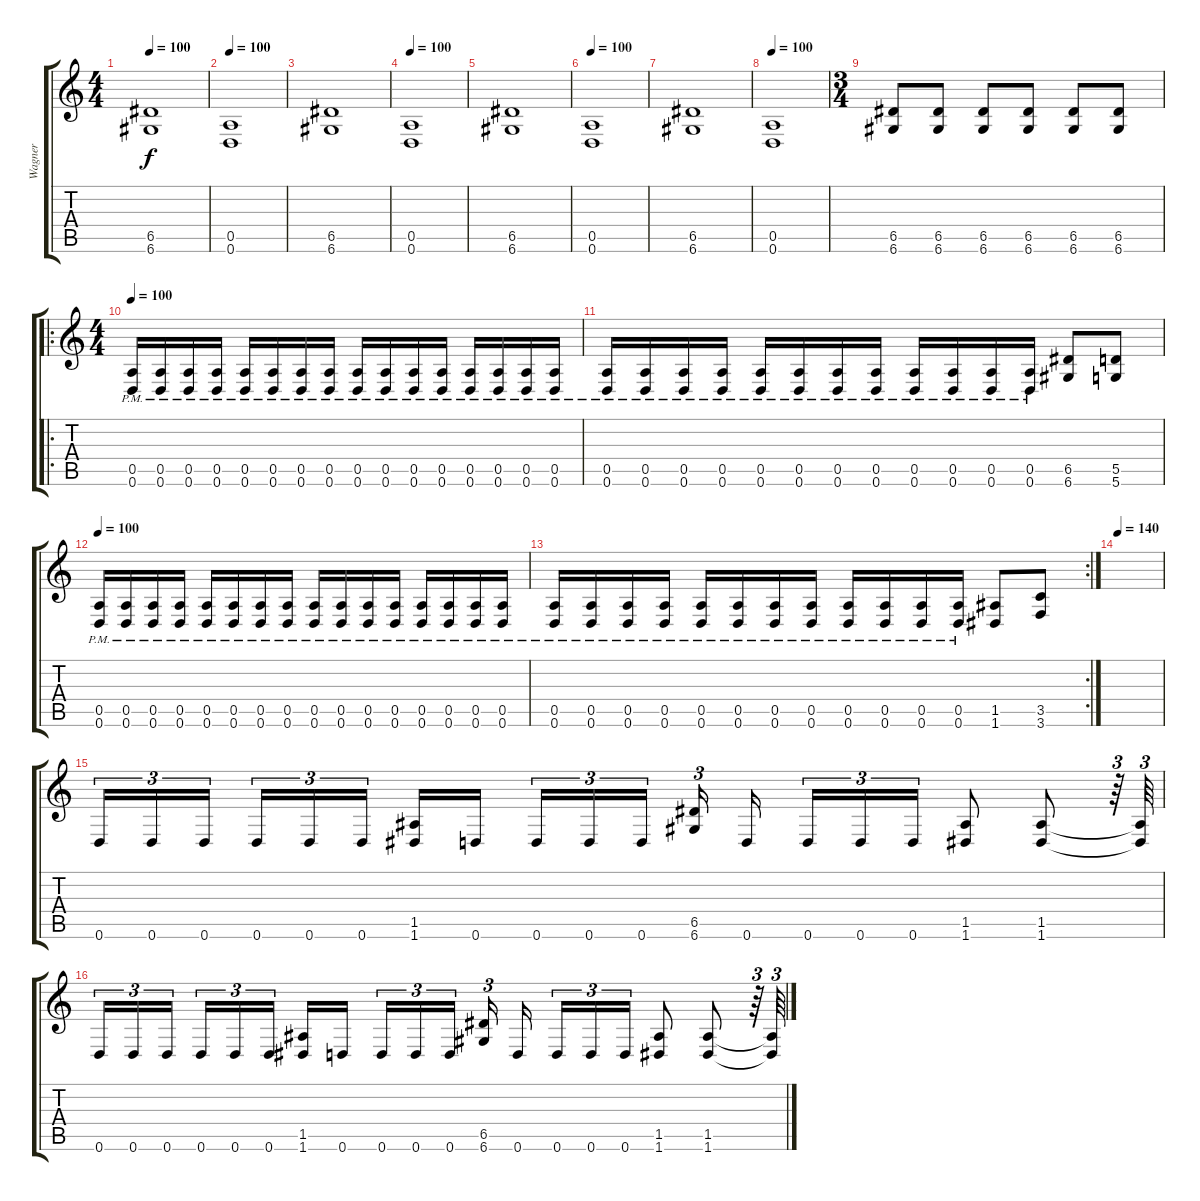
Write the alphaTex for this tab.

\track ("Wagner" "Wagner") {instrument distortionguitar}
\staff {score tabs}
\tuning (E4 B3 G3 D3 A2 D2) {hide}
\ts (4 4)
\tempo 100
\clef g2
\ks c
(6.5 6.6).1{dy f} |
\tempo 100
(0.5 0.6).1 |
(6.5 6.6).1 |
\tempo 100
(0.5 0.6).1 |
(6.5 6.6).1 |
\tempo 100
(0.5 0.6).1 |
(6.5 6.6).1 |
\tempo 100
(0.5 0.6).1 |
\ts (3 4)
(6.5 6.6).8 (6.5 6.6).8 (6.5 6.6).8 (6.5 6.6).8 (6.5 6.6).8 (6.5 6.6).8 |
\ro
\ts (4 4)
\tempo 100
(0.5{pm} 0.6{pm}).16 (0.5{pm} 0.6{pm}).16 (0.5{pm} 0.6{pm}).16 (0.5{pm} 0.6{pm}).16 (0.5{pm} 0.6{pm}).16 (0.5{pm} 0.6{pm}).16 (0.5{pm} 0.6{pm}).16 (0.5{pm} 0.6{pm}).16 (0.5{pm} 0.6{pm}).16 (0.5{pm} 0.6{pm}).16 (0.5{pm} 0.6{pm}).16 (0.5{pm} 0.6{pm}).16 (0.5{pm} 0.6{pm}).16 (0.5{pm} 0.6{pm}).16 (0.5{pm} 0.6{pm}).16 (0.5{pm} 0.6{pm}).16 |
(0.5{pm} 0.6{pm}).16 (0.5{pm} 0.6{pm}).16 (0.5{pm} 0.6{pm}).16 (0.5{pm} 0.6{pm}).16 (0.5{pm} 0.6{pm}).16 (0.5{pm} 0.6{pm}).16 (0.5{pm} 0.6{pm}).16 (0.5{pm} 0.6{pm}).16 (0.5{pm} 0.6{pm}).16 (0.5{pm} 0.6{pm}).16 (0.5{pm} 0.6{pm}).16 (0.5{pm} 0.6{pm}).16 (6.5 6.6).8 (5.5 5.6).8 |
\tempo 100
(0.5{pm} 0.6{pm}).16 (0.5{pm} 0.6{pm}).16 (0.5{pm} 0.6{pm}).16 (0.5{pm} 0.6{pm}).16 (0.5{pm} 0.6{pm}).16 (0.5{pm} 0.6{pm}).16 (0.5{pm} 0.6{pm}).16 (0.5{pm} 0.6{pm}).16 (0.5{pm} 0.6{pm}).16 (0.5{pm} 0.6{pm}).16 (0.5{pm} 0.6{pm}).16 (0.5{pm} 0.6{pm}).16 (0.5{pm} 0.6{pm}).16 (0.5{pm} 0.6{pm}).16 (0.5{pm} 0.6{pm}).16 (0.5{pm} 0.6{pm}).16 |
\rc 2
(0.5{pm} 0.6{pm}).16 (0.5{pm} 0.6{pm}).16 (0.5{pm} 0.6{pm}).16 (0.5{pm} 0.6{pm}).16 (0.5{pm} 0.6{pm}).16 (0.5{pm} 0.6{pm}).16 (0.5{pm} 0.6{pm}).16 (0.5{pm} 0.6{pm}).16 (0.5{pm} 0.6{pm}).16 (0.5{pm} 0.6{pm}).16 (0.5{pm} 0.6{pm}).16 (0.5{pm} 0.6{pm}).16 (1.5 1.6).8 (3.5 3.6).8 |
\tempo 140
|
0.6.16{tu (3 2)} 0.6.16{tu (3 2)} 0.6.16{tu (3 2)} 0.6.16{tu (3 2)} 0.6.16{tu (3 2)} 0.6.16{tu (3 2)} (1.5 1.6).16 0.6.16 0.6.16{tu (3 2)} 0.6.16{tu (3 2)} 0.6.16{tu (3 2)} (6.5 6.6).16{tu (3 2)} 0.6.16 0.6.16{tu (3 2)} 0.6.16{tu (3 2)} 0.6.16{tu (3 2)} (1.5 1.6).8 (1.5 1.6).8 r.64{tu (3 2)} (1.5{t} 1.6{t}).64{tu (3 2)} |
0.6.16{tu (3 2)} 0.6.16{tu (3 2)} 0.6.16{tu (3 2)} 0.6.16{tu (3 2)} 0.6.16{tu (3 2)} 0.6.16{tu (3 2)} (1.5 1.6).16 0.6.16 0.6.16{tu (3 2)} 0.6.16{tu (3 2)} 0.6.16{tu (3 2)} (6.5 6.6).16{tu (3 2)} 0.6.16 0.6.16{tu (3 2)} 0.6.16{tu (3 2)} 0.6.16{tu (3 2)} (1.5 1.6).8 (1.5 1.6).8 r.64{tu (3 2)} (1.5{t} 1.6{t}).64{tu (3 2)}
